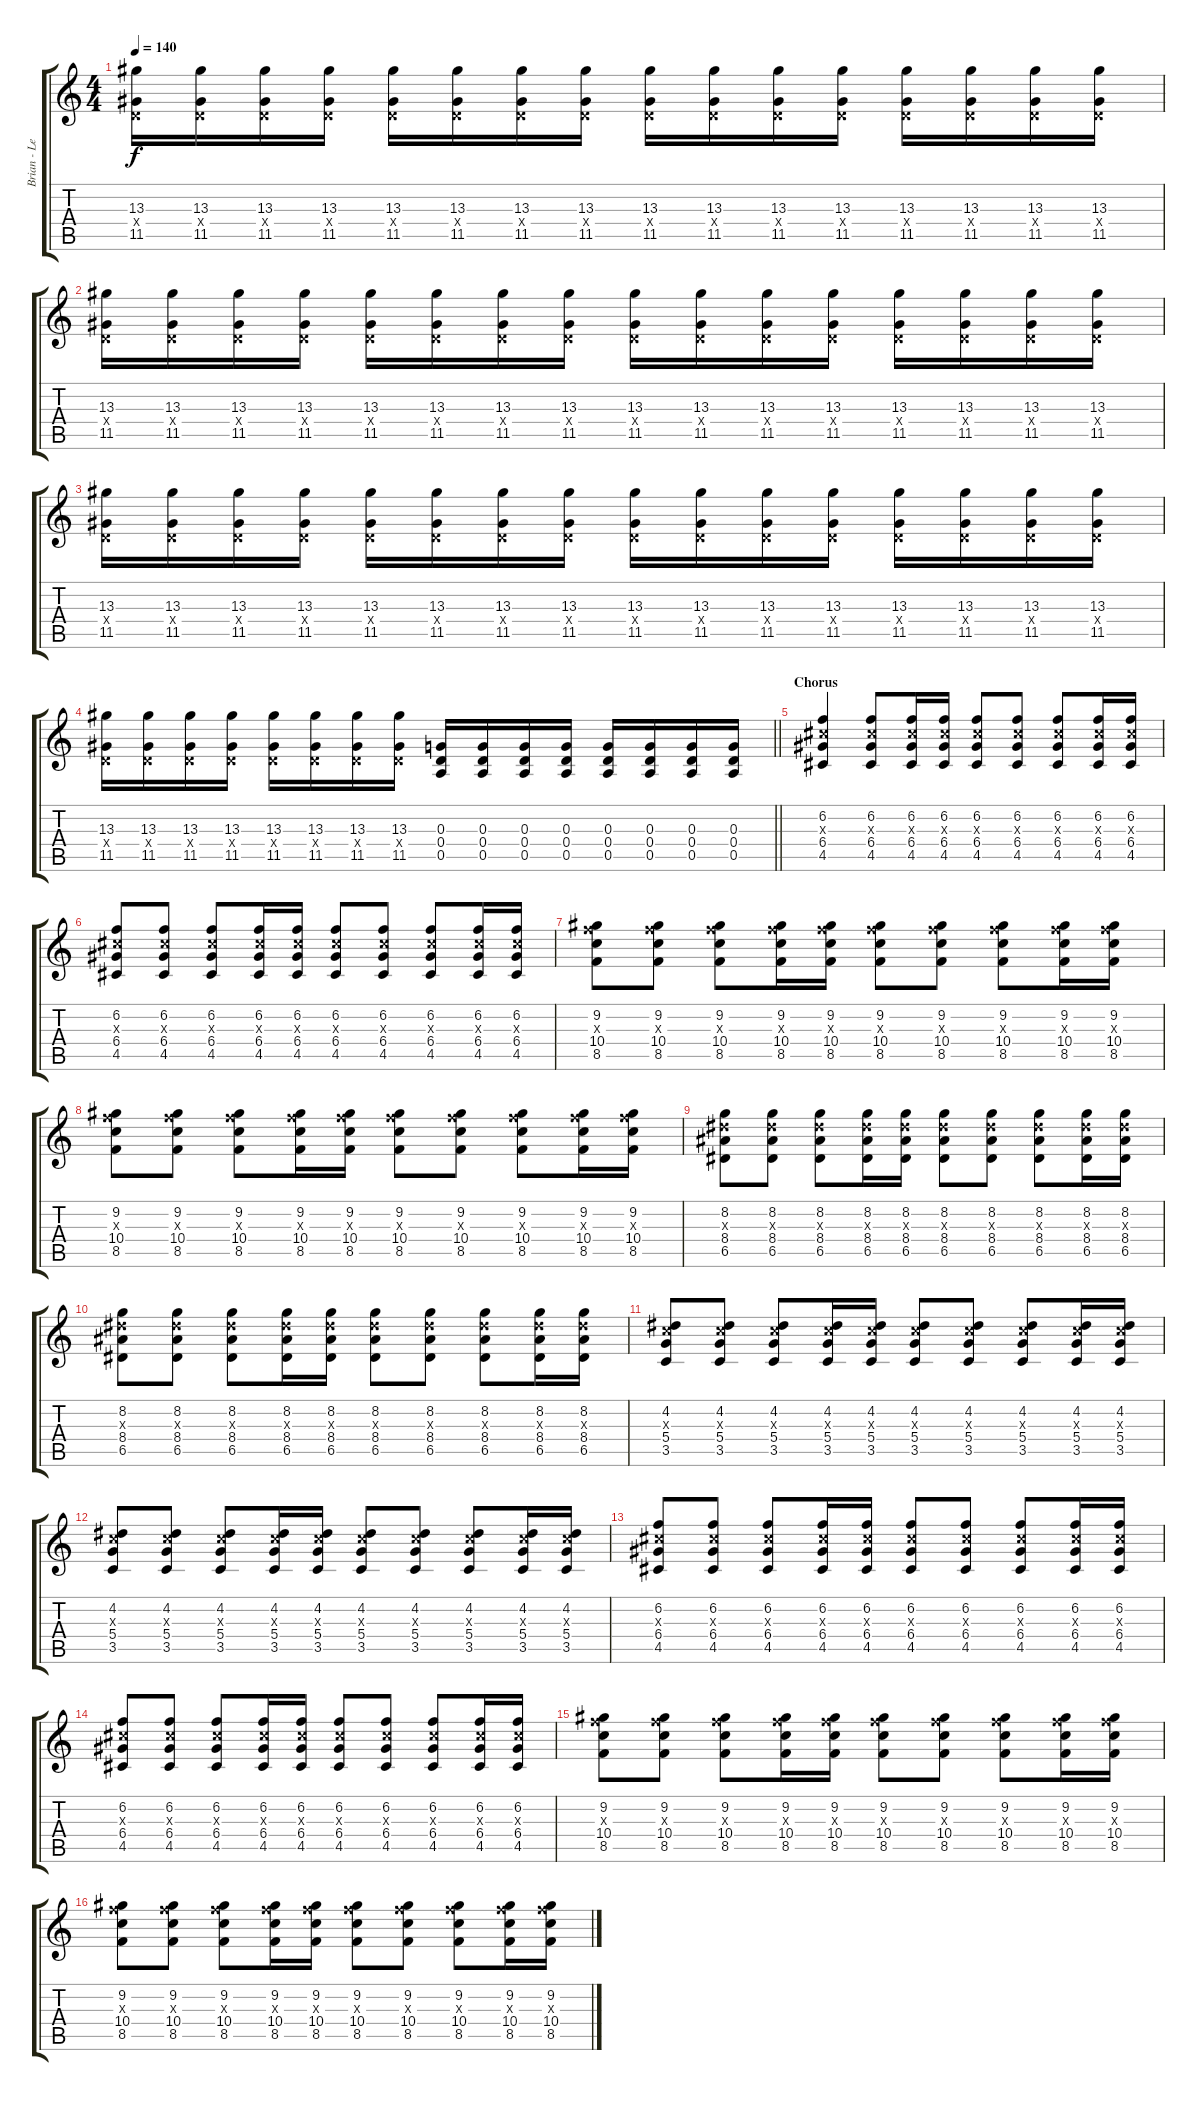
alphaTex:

\track ("Brian - Lead Guitar" "Brian - Le") {instrument acousticguitarsteel}
\staff {score tabs}
\tuning (E4 B3 G3 D3 A2 E2) {hide}
\ts (4 4)
\tempo 140
\clef g2
\ks c
(13.3 0.4{x} 11.5).16{dy f} (13.3 0.4{x} 11.5).16 (13.3 0.4{x} 11.5).16 (13.3 0.4{x} 11.5).16 (13.3 0.4{x} 11.5).16 (13.3 0.4{x} 11.5).16 (13.3 0.4{x} 11.5).16 (13.3 0.4{x} 11.5).16 (13.3 0.4{x} 11.5).16 (13.3 0.4{x} 11.5).16 (13.3 0.4{x} 11.5).16 (13.3 0.4{x} 11.5).16 (13.3 0.4{x} 11.5).16 (13.3 0.4{x} 11.5).16 (13.3 0.4{x} 11.5).16 (13.3 0.4{x} 11.5).16 |
(13.3 0.4{x} 11.5).16 (13.3 0.4{x} 11.5).16 (13.3 0.4{x} 11.5).16 (13.3 0.4{x} 11.5).16 (13.3 0.4{x} 11.5).16 (13.3 0.4{x} 11.5).16 (13.3 0.4{x} 11.5).16 (13.3 0.4{x} 11.5).16 (13.3 0.4{x} 11.5).16 (13.3 0.4{x} 11.5).16 (13.3 0.4{x} 11.5).16 (13.3 0.4{x} 11.5).16 (13.3 0.4{x} 11.5).16 (13.3 0.4{x} 11.5).16 (13.3 0.4{x} 11.5).16 (13.3 0.4{x} 11.5).16 |
(13.3 0.4{x} 11.5).16 (13.3 0.4{x} 11.5).16 (13.3 0.4{x} 11.5).16 (13.3 0.4{x} 11.5).16 (13.3 0.4{x} 11.5).16 (13.3 0.4{x} 11.5).16 (13.3 0.4{x} 11.5).16 (13.3 0.4{x} 11.5).16 (13.3 0.4{x} 11.5).16 (13.3 0.4{x} 11.5).16 (13.3 0.4{x} 11.5).16 (13.3 0.4{x} 11.5).16 (13.3 0.4{x} 11.5).16 (13.3 0.4{x} 11.5).16 (13.3 0.4{x} 11.5).16 (13.3 0.4{x} 11.5).16 |
\barLineRight lightlight
(13.3 0.4{x} 11.5).16 (13.3 0.4{x} 11.5).16 (13.3 0.4{x} 11.5).16 (13.3 0.4{x} 11.5).16 (13.3 0.4{x} 11.5).16 (13.3 0.4{x} 11.5).16 (13.3 0.4{x} 11.5).16 (13.3 0.4{x} 11.5).16 (0.3 0.4 0.5).16 (0.3 0.4 0.5).16 (0.3 0.4 0.5).16 (0.3 0.4 0.5).16 (0.3 0.4 0.5).16 (0.3 0.4 0.5).16 (0.3 0.4 0.5).16 (0.3 0.4 0.5).16 |
\section ("" "Chorus")
(6.2 6.3{x} 6.4 4.5).4 (6.2 6.3{x} 6.4 4.5).8 (6.2 6.3{x} 6.4 4.5).16 (6.2 6.3{x} 6.4 4.5).16 (6.2 6.3{x} 6.4 4.5).8 (6.2 6.3{x} 6.4 4.5).8 (6.2 6.3{x} 6.4 4.5).8 (6.2 6.3{x} 6.4 4.5).16 (6.2 6.3{x} 6.4 4.5).16 |
(6.2 6.3{x} 6.4 4.5).8 (6.2 6.3{x} 6.4 4.5).8 (6.2 6.3{x} 6.4 4.5).8 (6.2 6.3{x} 6.4 4.5).16 (6.2 6.3{x} 6.4 4.5).16 (6.2 6.3{x} 6.4 4.5).8 (6.2 6.3{x} 6.4 4.5).8 (6.2 6.3{x} 6.4 4.5).8 (6.2 6.3{x} 6.4 4.5).16 (6.2 6.3{x} 6.4 4.5).16 |
(9.2 10.3{x} 10.4 8.5).8 (9.2 10.3{x} 10.4 8.5).8 (9.2 10.3{x} 10.4 8.5).8 (9.2 10.3{x} 10.4 8.5).16 (9.2 10.3{x} 10.4 8.5).16 (9.2 10.3{x} 10.4 8.5).8 (9.2 10.3{x} 10.4 8.5).8 (9.2 10.3{x} 10.4 8.5).8 (9.2 10.3{x} 10.4 8.5).16 (9.2 10.3{x} 10.4 8.5).16 |
(9.2 10.3{x} 10.4 8.5).8 (9.2 10.3{x} 10.4 8.5).8 (9.2 10.3{x} 10.4 8.5).8 (9.2 10.3{x} 10.4 8.5).16 (9.2 10.3{x} 10.4 8.5).16 (9.2 10.3{x} 10.4 8.5).8 (9.2 10.3{x} 10.4 8.5).8 (9.2 10.3{x} 10.4 8.5).8 (9.2 10.3{x} 10.4 8.5).16 (9.2 10.3{x} 10.4 8.5).16 |
(8.2 8.3{x} 8.4 6.5).8 (8.2 8.3{x} 8.4 6.5).8 (8.2 8.3{x} 8.4 6.5).8 (8.2 8.3{x} 8.4 6.5).16 (8.2 8.3{x} 8.4 6.5).16 (8.2 8.3{x} 8.4 6.5).8 (8.2 8.3{x} 8.4 6.5).8 (8.2 8.3{x} 8.4 6.5).8 (8.2 8.3{x} 8.4 6.5).16 (8.2 8.3{x} 8.4 6.5).16 |
(8.2 8.3{x} 8.4 6.5).8 (8.2 8.3{x} 8.4 6.5).8 (8.2 8.3{x} 8.4 6.5).8 (8.2 8.3{x} 8.4 6.5).16 (8.2 8.3{x} 8.4 6.5).16 (8.2 8.3{x} 8.4 6.5).8 (8.2 8.3{x} 8.4 6.5).8 (8.2 8.3{x} 8.4 6.5).8 (8.2 8.3{x} 8.4 6.5).16 (8.2 8.3{x} 8.4 6.5).16 |
(4.2 5.3{x} 5.4 3.5).8 (4.2 5.3{x} 5.4 3.5).8 (4.2 5.3{x} 5.4 3.5).8 (4.2 5.3{x} 5.4 3.5).16 (4.2 5.3{x} 5.4 3.5).16 (4.2 5.3{x} 5.4 3.5).8 (4.2 5.3{x} 5.4 3.5).8 (4.2 5.3{x} 5.4 3.5).8 (4.2 5.3{x} 5.4 3.5).16 (4.2 5.3{x} 5.4 3.5).16 |
(4.2 5.3{x} 5.4 3.5).8 (4.2 5.3{x} 5.4 3.5).8 (4.2 5.3{x} 5.4 3.5).8 (4.2 5.3{x} 5.4 3.5).16 (4.2 5.3{x} 5.4 3.5).16 (4.2 5.3{x} 5.4 3.5).8 (4.2 5.3{x} 5.4 3.5).8 (4.2 5.3{x} 5.4 3.5).8 (4.2 5.3{x} 5.4 3.5).16 (4.2 5.3{x} 5.4 3.5).16 |
(6.2 6.3{x} 6.4 4.5).8 (6.2 6.3{x} 6.4 4.5).8 (6.2 6.3{x} 6.4 4.5).8 (6.2 6.3{x} 6.4 4.5).16 (6.2 6.3{x} 6.4 4.5).16 (6.2 6.3{x} 6.4 4.5).8 (6.2 6.3{x} 6.4 4.5).8 (6.2 6.3{x} 6.4 4.5).8 (6.2 6.3{x} 6.4 4.5).16 (6.2 6.3{x} 6.4 4.5).16 |
(6.2 6.3{x} 6.4 4.5).8 (6.2 6.3{x} 6.4 4.5).8 (6.2 6.3{x} 6.4 4.5).8 (6.2 6.3{x} 6.4 4.5).16 (6.2 6.3{x} 6.4 4.5).16 (6.2 6.3{x} 6.4 4.5).8 (6.2 6.3{x} 6.4 4.5).8 (6.2 6.3{x} 6.4 4.5).8 (6.2 6.3{x} 6.4 4.5).16 (6.2 6.3{x} 6.4 4.5).16 |
(9.2 10.3{x} 10.4 8.5).8 (9.2 10.3{x} 10.4 8.5).8 (9.2 10.3{x} 10.4 8.5).8 (9.2 10.3{x} 10.4 8.5).16 (9.2 10.3{x} 10.4 8.5).16 (9.2 10.3{x} 10.4 8.5).8 (9.2 10.3{x} 10.4 8.5).8 (9.2 10.3{x} 10.4 8.5).8 (9.2 10.3{x} 10.4 8.5).16 (9.2 10.3{x} 10.4 8.5).16 |
(9.2 10.3{x} 10.4 8.5).8 (9.2 10.3{x} 10.4 8.5).8 (9.2 10.3{x} 10.4 8.5).8 (9.2 10.3{x} 10.4 8.5).16 (9.2 10.3{x} 10.4 8.5).16 (9.2 10.3{x} 10.4 8.5).8 (9.2 10.3{x} 10.4 8.5).8 (9.2 10.3{x} 10.4 8.5).8 (9.2 10.3{x} 10.4 8.5).16 (9.2 10.3{x} 10.4 8.5).16
